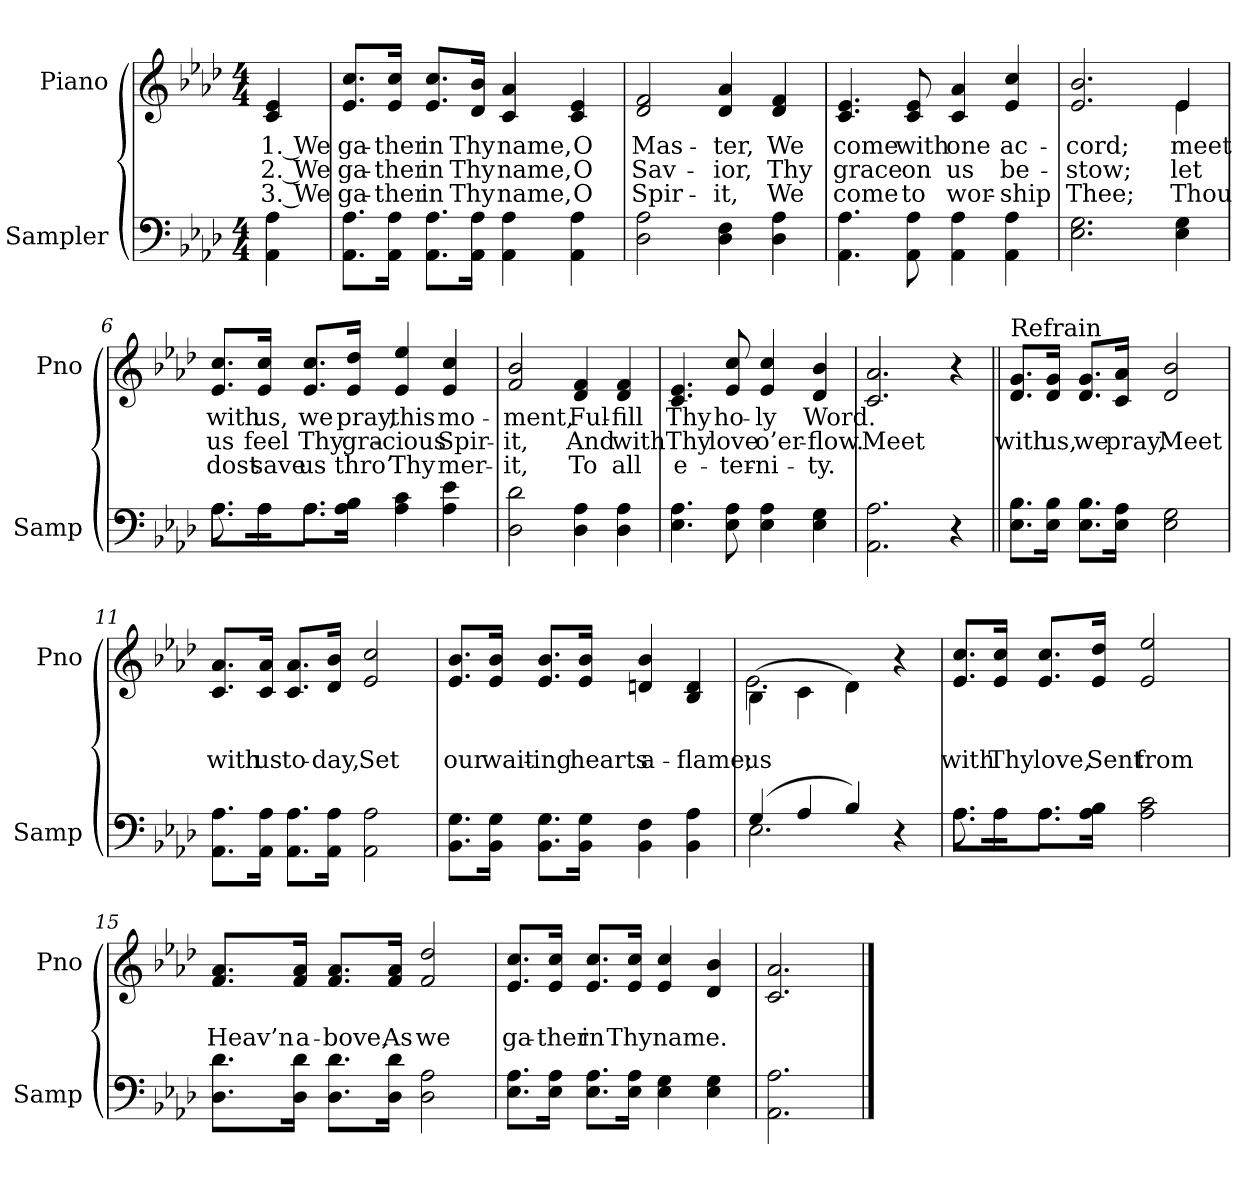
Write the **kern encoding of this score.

**kern	**kern	**text	**text	**text
*part2	*part1	*part1	*part1	*part1
*staff2	*staff1	*staff1	*staff1	*staff1
*I"Sampler	*I"Piano	*	*	*
*I'Samp	*I'Pno	*	*	*
*clefF4	*clefG2	*	*	*
*k[b-e-a-d-]	*k[b-e-a-d-]	*	*	*
*A-:	*A-:	*	*	*
*M4/4	*M4/4	*	*	*
=1	=1	=1	=1	=1
4AA- 4A-	4c 4e-	1. We	2. We	3. We
=2	=2	=2	=2	=2
8.AA-\ 8.A-\L	8.e-/ 8.cc/L	ga-	ga-	ga-
16AA-\ 16A-\Jk	16e-/ 16cc/Jk	-ther	-ther	-ther
8.AA-\ 8.A-\L	8.e-/ 8.cc/L	in	in	in
16AA-\ 16A-\Jk	16d-/ 16b-/Jk	Thy	Thy	Thy
4AA- 4A-	4c 4a-	name,	name,	name,
4AA- 4A-	4c 4e-	O	O	O
=3	=3	=3	=3	=3
2D- 2A-	2d- 2f	Mas-	Sav-	Spir-
4D- 4F	4d- 4a-	-ter,	-ior,	-it,
4D- 4A-	4d- 4f	We	Thy	We
=4	=4	=4	=4	=4
4.AA- 4.A-	4.c 4.e-	come	grace	come
8AA- 8A-	8c 8e-	with	on	to
4AA- 4A-	4c 4a-	one	us	wor-
4AA- 4A-	4e- 4cc	ac-	be-	-ship
=5	=5	=5	=5	=5
*	*^	*	*	*
2.E- 2.G	2.e- 2.b-	2.ryy	-cord;	-stow;	Thee;
4E- 4G	4e-/	4e-	meet	let	Thou
*	*v	*v	*	*	*
=6	=6	=6	=6	=6
*^	*	*	*	*
8.A-\L	8.A-	8.e-/ 8.cc/L	with	us	dost
16A-\Jk	16A-\KL	16e-/ 16cc/Jk	us,	feel	save
8.A-\L	8.A-\J	8.e-/ 8.cc/L	we	Thy	us
16A-\ 16B-\Jk	2ryy	16e-/ 16dd-/Jk	pray,	gra-	thro’
4A- 4c	.	4e- 4ee-	this	-cious	Thy
4A- 4e-	.	4e- 4cc	mo-	Spir-	mer-
.	16ryy	.	.	.	.
*v	*v	*	*	*	*
=7	=7	=7	=7	=7
2D- 2d-	2f 2b-	-ment,	-it,	-it,
4D- 4A-	4d- 4f	Ful-	And	To
4D- 4A-	4d- 4f	-fill	with	all
=8	=8	=8	=8	=8
4.E- 4.A-	4.c 4.e-	Thy	Thy	e-
8E- 8A-	8e- 8cc	ho-	love	-ter-
4E- 4A-	4e- 4cc	-ly	o’er-	-ni-
4E- 4G	4d- 4b-	Word.	-flow.	-ty.
=9	=9	=9	=9	=9
2.AA- 2.A-	2.c 2.a-	.	Meet	.
4r	4r	.	.	.
=10||	=10||	=10||	=10||	=10||
!	!LO:TX:t=Refrain	!	!	!
8.E-\ 8.B-\L	8.d-/ 8.g/L	.	with	.
16E-\ 16B-\Jk	16d-/ 16g/Jk	.	us,	.
8.E-\ 8.B-\L	8.d-/ 8.g/L	.	we	.
16E-\ 16A-\Jk	16c/ 16a-/Jk	.	pray,	.
2E- 2G	2d- 2b-	.	Meet	.
=11	=11	=11	=11	=11
8.AA-\ 8.A-\L	8.c/ 8.a-/L	.	with	.
16AA-\ 16A-\Jk	16c/ 16a-/Jk	.	us	.
8.AA-\ 8.A-\L	8.c/ 8.a-/L	.	to-	.
16AA-\ 16A-\Jk	16d-/ 16b-/Jk	.	-day,	.
2AA- 2A-	2e- 2cc	.	Set	.
=12	=12	=12	=12	=12
8.BB-\ 8.G\L	8.e-/ 8.b-/L	.	our	.
16BB-\ 16G\Jk	16e-/ 16b-/Jk	.	wait-	.
8.BB-\ 8.G\L	8.e-/ 8.b-/L	.	-ing	.
16BB-\ 16G\Jk	16e-/ 16b-/Jk	.	hearts	.
4BB- 4F	4dn 4b-	.	a-	.
4BB- 4A-	4B- 4d	.	-flame;	.
=13	=13	=13	=13	=13
*^	*^	*	*	*
(4G/	2.E-	(4B-\	2.e-	.	us	.
4A-/	.	4c\	.	.	.	.
4B-/)	.	4d-\)	.	.	.	.
4r	4ryy	4r	4ryy	.	.	.
*	*	*v	*v	*	*	*
=14	=14	=14	=14	=14	=14
8.A-\L	8.A-	8.e-/ 8.cc/L	.	with	.
16A-\Jk	16A-\KL	16e-/ 16cc/Jk	.	Thy	.
8.A-\L	8.A-\J	8.e-/ 8.cc/L	.	love,	.
16A-\ 16B-\Jk	2ryy	16e-/ 16dd-/Jk	.	Sent	.
2A- 2c	.	2e- 2ee-	.	from	.
.	16ryy	.	.	.	.
*v	*v	*	*	*	*
=15	=15	=15	=15	=15
8.D-\ 8.d-\L	8.f/ 8.a-/L	.	Heav’n	.
16D-\ 16d-\Jk	16f/ 16a-/Jk	.	a-	.
8.D-\ 8.d-\L	8.f/ 8.a-/L	.	-bove,	.
16D-\ 16d-\Jk	16f/ 16a-/Jk	.	As	.
2D- 2A-	2f 2dd-	.	we	.
=16	=16	=16	=16	=16
8.E-\ 8.A-\L	8.e-/ 8.cc/L	.	ga-	.
16E-\ 16A-\Jk	16e-/ 16cc/Jk	.	-ther	.
8.E-\ 8.A-\L	8.e-/ 8.cc/L	.	in	.
16E-\ 16A-\Jk	16e-/ 16cc/Jk	.	Thy	.
4E- 4G	4e- 4cc	.	name.	.
4E- 4G	4d- 4b-	.	.	.
=17	=17	=17	=17	=17
2.AA- 2.A-	2.c 2.a-	.	.	.
==	==	==	==	==
*-	*-	*-	*-	*-
